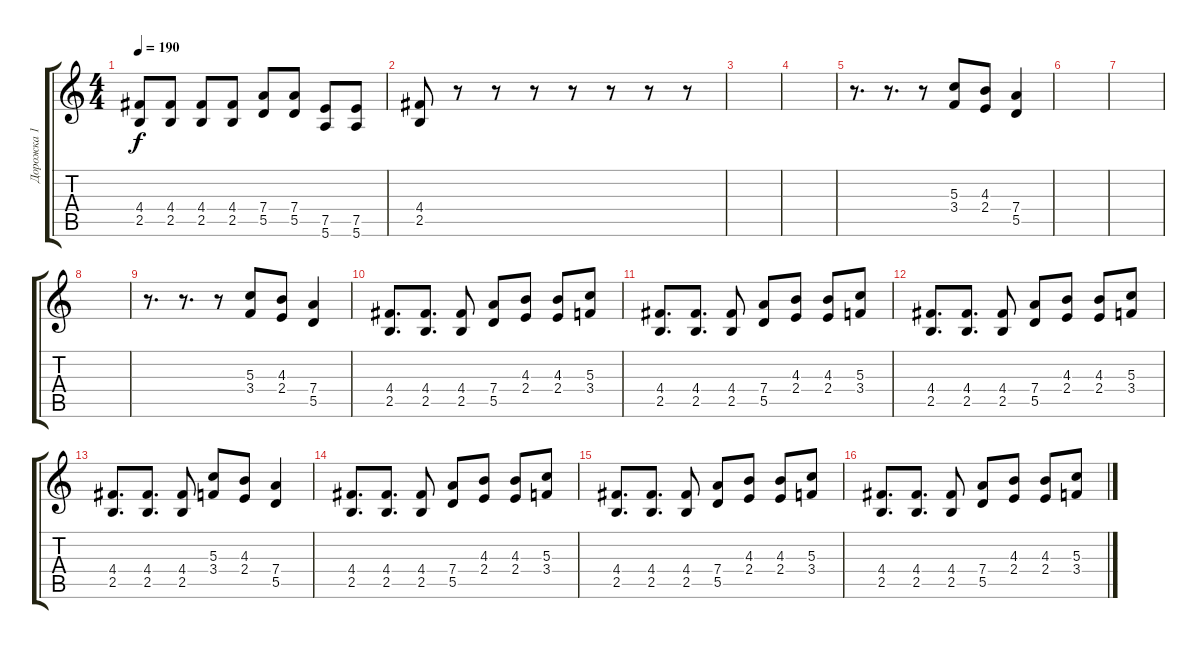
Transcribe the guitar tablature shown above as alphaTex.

\track ("Дорожка 1" "Дорожка 1") {instrument distortionguitar}
\staff {score tabs}
\tuning (E4 B3 G3 D3 A2 E2) {hide}
\ts (4 4)
\tempo 190
\clef g2
\ks c
(4.4 2.5).8{dy f} (4.4 2.5).8 (4.4 2.5).8 (4.4 2.5).8 (7.4 5.5).8 (7.4 5.5).8 (7.5 5.6).8 (7.5 5.6).8 |
(4.4 2.5).8 r.8 r.8 r.8 r.8 r.8 r.8 r.8 |
|
|
r.8{d} r.8{d} r.8 (5.3 3.4).8 (4.3 2.4).8 (7.4 5.5).4 |
|
|
|
r.8{d} r.8{d} r.8 (5.3 3.4).8 (4.3 2.4).8 (7.4 5.5).4 |
(4.4 2.5).8{d} (4.4 2.5).8{d} (4.4 2.5).8 (7.4 5.5).8 (4.3 2.4).8 (4.3 2.4).8 (5.3 3.4).8 |
(4.4 2.5).8{d} (4.4 2.5).8{d} (4.4 2.5).8 (7.4 5.5).8 (4.3 2.4).8 (4.3 2.4).8 (5.3 3.4).8 |
(4.4 2.5).8{d} (4.4 2.5).8{d} (4.4 2.5).8 (7.4 5.5).8 (4.3 2.4).8 (4.3 2.4).8 (5.3 3.4).8 |
(4.4 2.5).8{d} (4.4 2.5).8{d} (4.4 2.5).8 (5.3 3.4).8 (4.3 2.4).8 (7.4 5.5).4 |
(4.4 2.5).8{d} (4.4 2.5).8{d} (4.4 2.5).8 (7.4 5.5).8 (4.3 2.4).8 (4.3 2.4).8 (5.3 3.4).8 |
(4.4 2.5).8{d} (4.4 2.5).8{d} (4.4 2.5).8 (7.4 5.5).8 (4.3 2.4).8 (4.3 2.4).8 (5.3 3.4).8 |
(4.4 2.5).8{d} (4.4 2.5).8{d} (4.4 2.5).8 (7.4 5.5).8 (4.3 2.4).8 (4.3 2.4).8 (5.3 3.4).8
